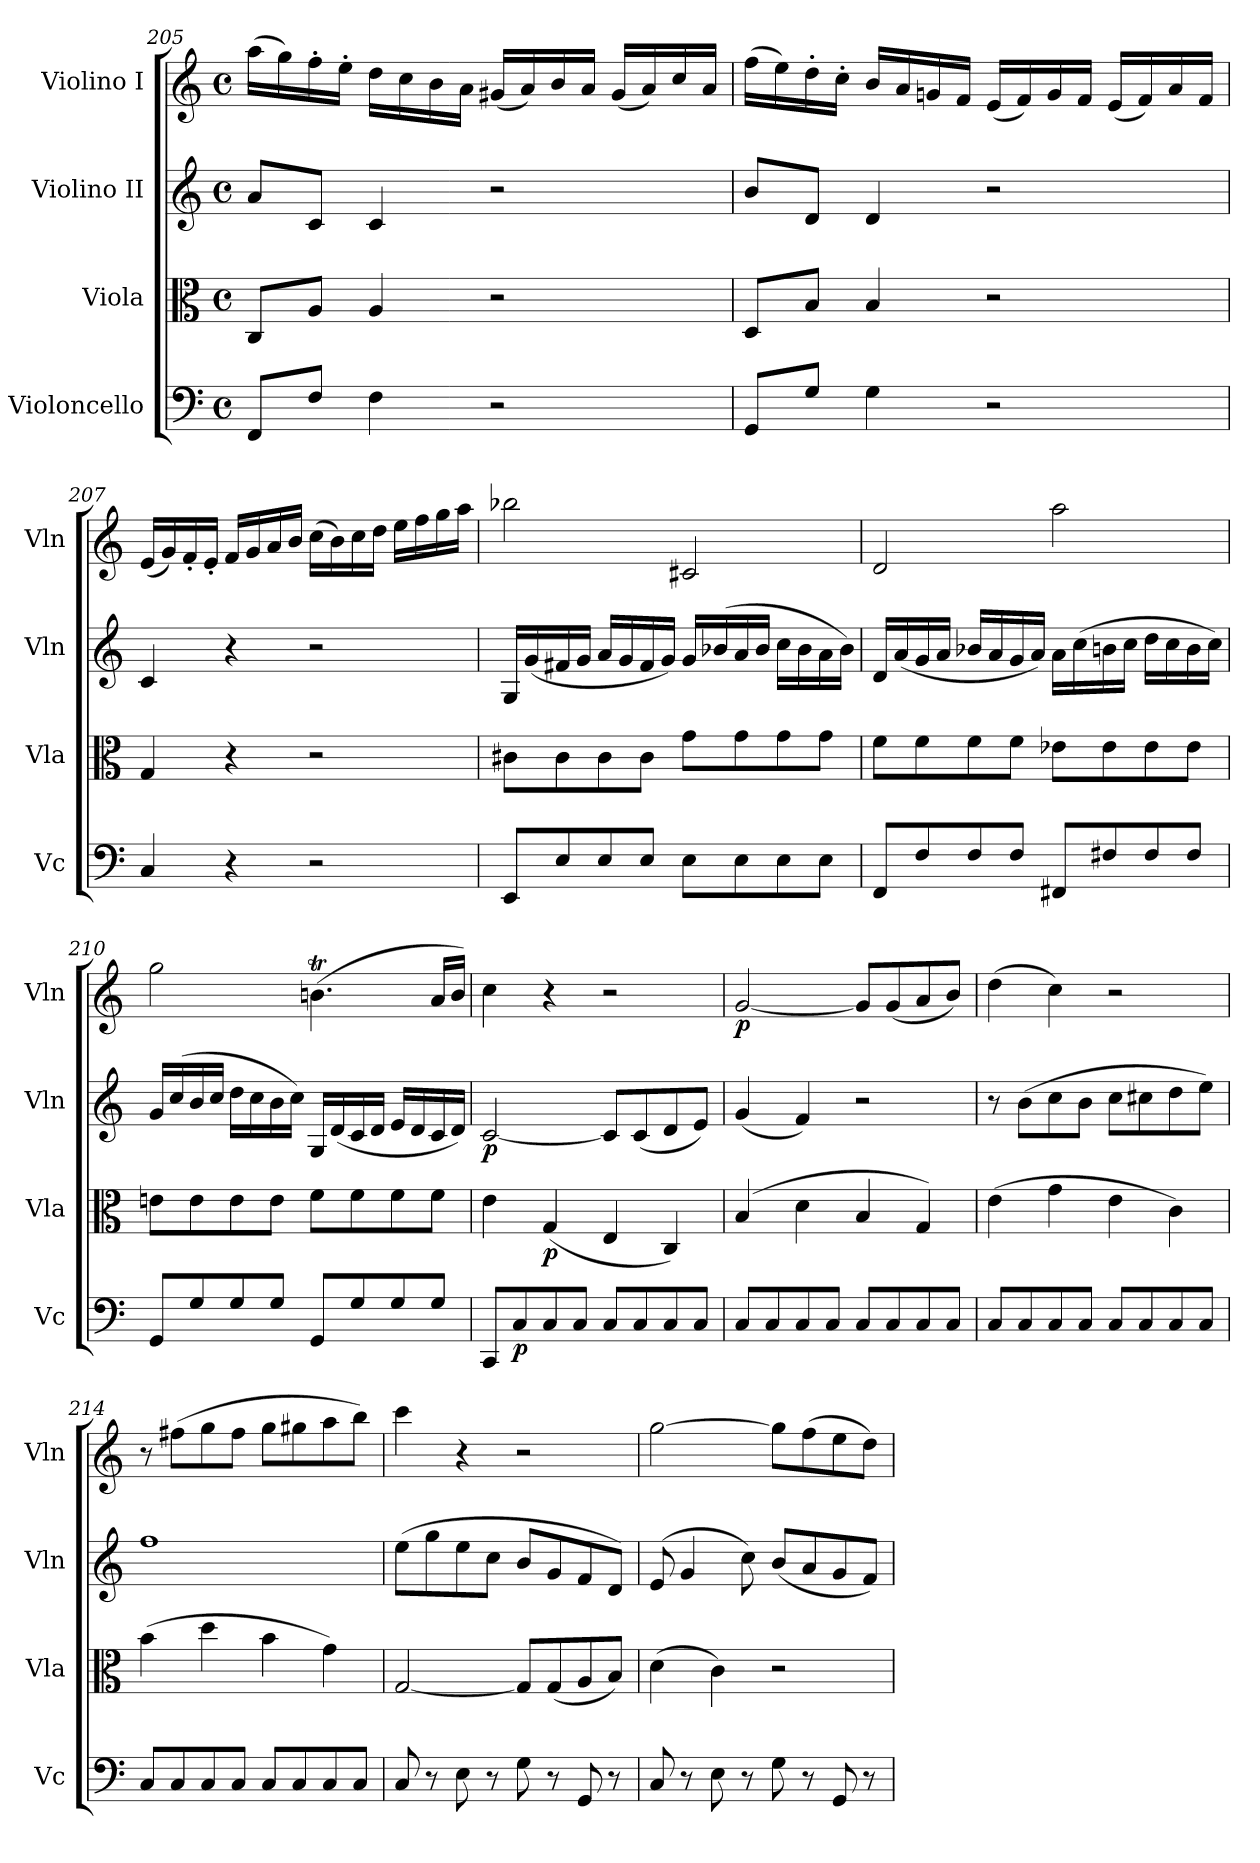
**kern	**dynam	**kern	**dynam	**kern	**dynam	**kern	**dynam
*part4	*part4	*part3	*part3	*part2	*part2	*part1	*part1
*staff4	*staff4	*staff3	*staff3	*staff2	*staff2	*staff1	*staff1
*I"Violoncello	*	*I"Viola	*	*I"Violino II	*	*I"Violino I	*
*I'Vc	*	*I'Vla	*	*I'Vln	*	*I'Vln	*
*clefF4	*	*clefC3	*	*clefG2	*	*clefG2	*
*k[]	*	*k[]	*	*k[]	*	*k[]	*
*C:	*	*C:	*	*C:	*	*C:	*
*M4/4	*	*M4/4	*	*M4/4	*	*M4/4	*
*met(c)	*	*met(c)	*	*met(c)	*	*met(c)	*
=205	=205	=205	=205	=205	=205	=205	=205
8FFL	.	8CL	.	8aL	.	(16aaLL	.
.	.	.	.	.	.	16gg)	.
8FJ	.	8AJ	.	8cJ	.	16ff'	.
.	.	.	.	.	.	16ee'JJ	.
4F	.	4A	.	4c	.	16ddLL	.
.	.	.	.	.	.	16cc	.
.	.	.	.	.	.	16b	.
.	.	.	.	.	.	16aJJ	.
2r	.	2r	.	2r	.	(16g#XLL	.
.	.	.	.	.	.	16a)	.
.	.	.	.	.	.	16b	.
.	.	.	.	.	.	16aJJ	.
.	.	.	.	.	.	(16g#LL	.
.	.	.	.	.	.	16a)	.
.	.	.	.	.	.	16cc	.
.	.	.	.	.	.	16aJJ	.
!!LO:LB:g=z
=206	=206	=206	=206	=206	=206	=206	=206
8GGL	.	8DL	.	8bL	.	(16ffLL	.
.	.	.	.	.	.	16ee)	.
8GJ	.	8BJ	.	8dJ	.	16dd'	.
.	.	.	.	.	.	16cc'JJ	.
4G	.	4B	.	4d	.	16bLL	.
.	.	.	.	.	.	16a	.
.	.	.	.	.	.	16gn	.
.	.	.	.	.	.	16fJJ	.
2r	.	2r	.	2r	.	(16eLL	.
.	.	.	.	.	.	16f)	.
.	.	.	.	.	.	16g	.
.	.	.	.	.	.	16fJJ	.
.	.	.	.	.	.	(16eLL	.
.	.	.	.	.	.	16f)	.
.	.	.	.	.	.	16a	.
.	.	.	.	.	.	16fJJ	.
=207	=207	=207	=207	=207	=207	=207	=207
4C	.	4G	.	4c	.	(16eLL	.
.	.	.	.	.	.	16g)	.
.	.	.	.	.	.	16f'	.
.	.	.	.	.	.	16e'JJ	.
4r	.	4r	.	4r	.	16fLL	.
.	.	.	.	.	.	16g	.
.	.	.	.	.	.	16a	.
.	.	.	.	.	.	16bJJ	.
2r	.	2r	.	2r	.	(16ccLL	.
.	.	.	.	.	.	16b)	.
.	.	.	.	.	.	16cc	.
.	.	.	.	.	.	16ddJJ	.
.	.	.	.	.	.	16eeLL	.
.	.	.	.	.	.	16ff	.
.	.	.	.	.	.	16gg	.
.	.	.	.	.	.	16aaJJ	.
=208	=208	=208	=208	=208	=208	=208	=208
8EEL	.	8c#XL	.	16GLL	.	2bb-X	.
.	.	.	.	(16g	.	.	.
8E	.	8c#	.	16f#X	.	.	.
.	.	.	.	16gJJ	.	.	.
8E	.	8c#	.	16aLL	.	.	.
.	.	.	.	16g	.	.	.
8EJ	.	8c#J	.	16f#	.	.	.
.	.	.	.	16gJJ)	.	.	.
8EL	.	8gL	.	16gLL	.	2c#X	.
.	.	.	.	(16b-X	.	.	.
8E	.	8g	.	16a	.	.	.
.	.	.	.	16b-JJ	.	.	.
8E	.	8g	.	16ccLL	.	.	.
.	.	.	.	16b-	.	.	.
8EJ	.	8gJ	.	16a	.	.	.
.	.	.	.	16b-JJ)	.	.	.
!!LO:PB:g=z
=209	=209	=209	=209	=209	=209	=209	=209
8FF/L	.	8fL	.	16dLL	.	2d	.
.	.	.	.	(16a	.	.	.
8F/	.	8f	.	16g	.	.	.
.	.	.	.	16aJJ	.	.	.
8F/	.	8f	.	16b-XLL	.	.	.
.	.	.	.	16a	.	.	.
8F/J	.	8fJ	.	16g	.	.	.
.	.	.	.	16aJJ)	.	.	.
8FF#X/L	.	8e-XL	.	16aLL	.	2aa	.
.	.	.	.	(16cc	.	.	.
8F#X/	.	8e-	.	16bn	.	.	.
.	.	.	.	16ccJJ	.	.	.
8F#/	.	8e-	.	16ddLL	.	.	.
.	.	.	.	16cc	.	.	.
8F#/J	.	8e-J	.	16b	.	.	.
.	.	.	.	16ccJJ)	.	.	.
=210	=210	=210	=210	=210	=210	=210	=210
8GG/L	.	8enL	.	16g/LL	.	2gg	.
.	.	.	.	(16cc/	.	.	.
8G/	.	8e	.	16b/	.	.	.
.	.	.	.	16cc/JJ	.	.	.
8G/	.	8e	.	16ddLL	.	.	.
.	.	.	.	16cc	.	.	.
8G/J	.	8eJ	.	16b	.	.	.
.	.	.	.	16ccJJ)	.	.	.
8GG/L	.	8fL	.	16GLL	.	(4.bnt	.
.	.	.	.	(16d	.	.	.
8G/	.	8f	.	16c	.	.	.
.	.	.	.	16dJJ	.	.	.
8G/	.	8f	.	16eLL	.	.	.
.	.	.	.	16d	.	.	.
8G/J	.	8fJ	.	16c	.	16aLL	.
.	.	.	.	16dJJ)	.	16bJJ)	.
=211	=211	=211	=211	=211	=211	=211	=211
8CCL	.	4e	.	[2c	p	4cc	.
8C	p	.	.	.	.	.	.
8C	.	(4G	p	.	.	4r	.
8CJ	.	.	.	.	.	.	.
8CL	.	4E	.	8cL]	.	2r	.
8C	.	.	.	(8c	.	.	.
8C	.	4C)	.	8d	.	.	.
8CJ	.	.	.	8eJ)	.	.	.
=212	=212	=212	=212	=212	=212	=212	=212
8CL	.	(4B	.	(4g	.	[2g	p
8C	.	.	.	.	.	.	.
8C	.	4d	.	4f)	.	.	.
8CJ	.	.	.	.	.	.	.
8CL	.	4B	.	2r	.	8gL]	.
8C	.	.	.	.	.	(8g	.
8C	.	4G)	.	.	.	8a	.
8CJ	.	.	.	.	.	8bJ)	.
!!LO:LB:g=z
=213	=213	=213	=213	=213	=213	=213	=213
8CL	.	(4e	.	8r	.	(4dd	.
8C	.	.	.	(8bL	.	.	.
8C	.	4g	.	8cc	.	4cc)	.
8CJ	.	.	.	8bJ	.	.	.
8CL	.	4e	.	8ccL	.	2r	.
8C	.	.	.	8cc#X	.	.	.
8C	.	4c)	.	8dd	.	.	.
8CJ	.	.	.	8eeJ)	.	.	.
=214	=214	=214	=214	=214	=214	=214	=214
8CL	.	(4b	.	1ff	.	8r	.
8C	.	.	.	.	.	(8ff#XL	.
8C	.	4dd	.	.	.	8gg	.
8CJ	.	.	.	.	.	8ff#J	.
8CL	.	4b	.	.	.	8ggL	.
8C	.	.	.	.	.	8gg#X	.
8C	.	4g)	.	.	.	8aa	.
8CJ	.	.	.	.	.	8bbJ)	.
=215	=215	=215	=215	=215	=215	=215	=215
8C	.	[2G	.	(8eeL	.	4ccc	.
8r	.	.	.	8gg	.	.	.
8E	.	.	.	8ee	.	4r	.
8r	.	.	.	8ccJ	.	.	.
8G	.	8GL]	.	8bL	.	2r	.
8r	.	(8G	.	8g	.	.	.
8GG	.	8A	.	8f	.	.	.
8r	.	8BJ)	.	8dJ)	.	.	.
=216	=216	=216	=216	=216	=216	=216	=216
8C	.	(4d	.	(8e	.	[2gg	.
8r	.	.	.	4g	.	.	.
8E	.	4c)	.	.	.	.	.
8r	.	.	.	8cc)	.	.	.
8G	.	2r	.	(8bL	.	8ggL]	.
8r	.	.	.	8a	.	(8ff	.
8GG	.	.	.	8g	.	8ee	.
8r	.	.	.	8fJ)	.	8ddJ)	.
=	=	=	=	=	=	=	=
*-	*-	*-	*-	*-	*-	*-	*-
